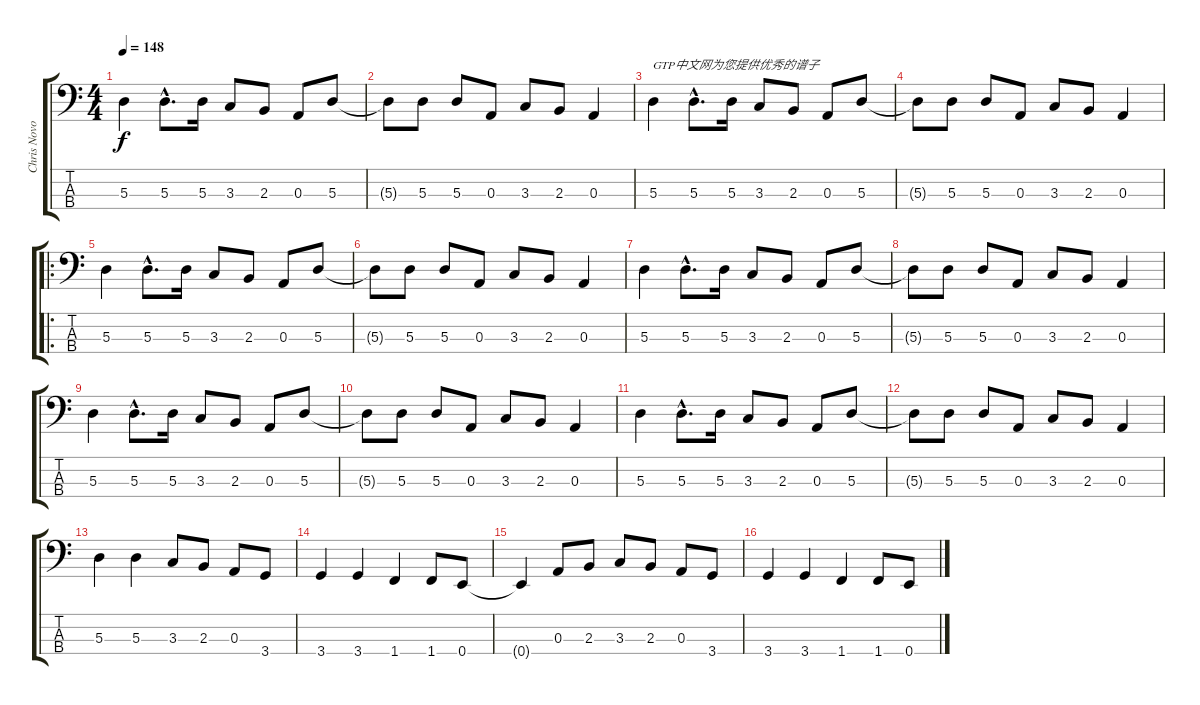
\track ("Chris Novoselic" "Chris Novo") {instrument electricbasspick}
\staff {score tabs}
\tuning (G2 D2 A1 E1) {hide}
\ts (4 4)
\tempo 148
\clef f4
\ks c
5.3.4{dy f instrument electricbasspick} 5.3{hac}.8{d} 5.3.16 3.3.8 2.3.8 0.3.8 5.3.8 |
5.3{t}.8 5.3.8 5.3.8 0.3.8 3.3.8 2.3.8 0.3.4 |
5.3.4{txt "GTP中文网为您提供优秀的谱子"} 5.3{hac}.8{d} 5.3.16 3.3.8 2.3.8 0.3.8 5.3.8 |
5.3{t}.8 5.3.8 5.3.8 0.3.8 3.3.8 2.3.8 0.3.4 |
\ro
5.3.4 5.3{hac}.8{d} 5.3.16 3.3.8 2.3.8 0.3.8 5.3.8 |
5.3{t}.8 5.3.8 5.3.8 0.3.8 3.3.8 2.3.8 0.3.4 |
5.3.4 5.3{hac}.8{d} 5.3.16 3.3.8 2.3.8 0.3.8 5.3.8 |
5.3{t}.8 5.3.8 5.3.8 0.3.8 3.3.8 2.3.8 0.3.4 |
5.3.4 5.3{hac}.8{d} 5.3.16 3.3.8 2.3.8 0.3.8 5.3.8 |
5.3{t}.8 5.3.8 5.3.8 0.3.8 3.3.8 2.3.8 0.3.4 |
5.3.4 5.3{hac}.8{d} 5.3.16 3.3.8 2.3.8 0.3.8 5.3.8 |
5.3{t}.8 5.3.8 5.3.8 0.3.8 3.3.8 2.3.8 0.3.4 |
5.3.4 5.3.4 3.3.8 2.3.8 0.3.8 3.4.8 |
3.4.4 3.4.4 1.4.4 1.4.8 0.4.8 |
0.4{t}.4 0.3.8 2.3.8 3.3.8 2.3.8 0.3.8 3.4.8 |
3.4.4 3.4.4 1.4.4 1.4.8 0.4.8
